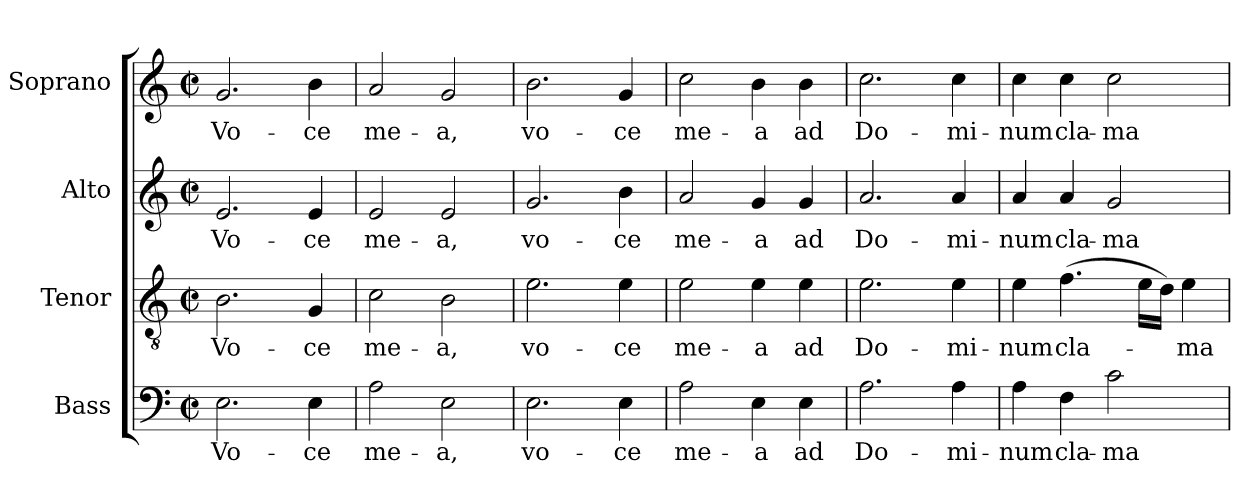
**kern	**text	**kern	**text	**kern	**text	**kern	**text
*part4	*part4	*part3	*part3	*part2	*part2	*part1	*part1
*staff4	*staff4	*staff3	*staff3	*staff2	*staff2	*staff1	*staff1
*I"Bass	*	*I"Tenor	*	*I"Alto	*	*I"Soprano	*
*I'B.	*	*I'T.	*	*I'A.	*	*I'S.	*
!!LO:PB:g=z
*clefF4	*	*clefGv2	*	*clefG2	*	*clefG2	*
*	*	*ITrd7c12	*	*	*	*	*
*k[]	*	*k[]	*	*k[]	*	*k[]	*
*C:	*	*C:	*	*C:	*	*C:	*
*M2/2	*	*M2/2	*	*M2/2	*	*M2/2	*
*met(c|)	*	*met(c|)	*	*met(c|)	*	*met(c|)	*
=1	=1	=1	=1	=1	=1	=1	=1
!	!LO:LY:b:color=#000000	!	!	!	!	!	!
!	!	!	!LO:LY:b:color=#000000	!	!	!	!
!	!	!	!	!	!LO:LY:b:color=#000000	!	!
!	!	!	!	!	!	!	!LO:LY:b:color=#000000
2.Ei\	Vo-	2.BBi\	Vo-	2.ei/	Vo-	2.gi/	Vo-
!	!LO:LY:b:color=#000000	!	!	!	!	!	!
!	!	!	!LO:LY:b:color=#000000	!	!	!	!
!	!	!	!	!	!LO:LY:b:color=#000000	!	!
!	!	!	!	!	!	!	!LO:LY:b:color=#000000
4Ei\	-ce	4GGi/	-ce	4ei/	-ce	4bi\	-ce
=2	=2	=2	=2	=2	=2	=2	=2
!	!LO:LY:b:color=#000000	!	!	!	!	!	!
!	!	!	!LO:LY:b:color=#000000	!	!	!	!
!	!	!	!	!	!LO:LY:b:color=#000000	!	!
!	!	!	!	!	!	!	!LO:LY:b:color=#000000
2Ai\	me-	2Ci\	me-	2ei/	me-	2ai/	me-
!	!LO:LY:b:color=#000000	!	!	!	!	!	!
!	!	!	!LO:LY:b:color=#000000	!	!	!	!
!	!	!	!	!	!LO:LY:b:color=#000000	!	!
!	!	!	!	!	!	!	!LO:LY:b:color=#000000
2Ei\	-a,	2BBi\	-a,	2ei/	-a,	2gi/	-a,
=3	=3	=3	=3	=3	=3	=3	=3
!	!LO:LY:b:color=#000000	!	!	!	!	!	!
!	!	!	!LO:LY:b:color=#000000	!	!	!	!
!	!	!	!	!	!LO:LY:b:color=#000000	!	!
!	!	!	!	!	!	!	!LO:LY:b:color=#000000
2.Ei\	vo-	2.Ei\	vo-	2.gi/	vo-	2.bi\	vo-
!	!LO:LY:b:color=#000000	!	!	!	!	!	!
!	!	!	!LO:LY:b:color=#000000	!	!	!	!
!	!	!	!	!	!LO:LY:b:color=#000000	!	!
!	!	!	!	!	!	!	!LO:LY:b:color=#000000
4Ei\	-ce	4Ei\	-ce	4bi\	-ce	4gi/	-ce
=4	=4	=4	=4	=4	=4	=4	=4
!	!LO:LY:b:color=#000000	!	!	!	!	!	!
!	!	!	!LO:LY:b:color=#000000	!	!	!	!
!	!	!	!	!	!LO:LY:b:color=#000000	!	!
!	!	!	!	!	!	!	!LO:LY:b:color=#000000
2Ai\	me-	2Ei\	me-	2ai/	me-	2cci\	me-
!	!LO:LY:b:color=#000000	!	!	!	!	!	!
!	!	!	!LO:LY:b:color=#000000	!	!	!	!
!	!	!	!	!	!LO:LY:b:color=#000000	!	!
!	!	!	!	!	!	!	!LO:LY:b:color=#000000
4Ei\	-a	4Ei\	-a	4gi/	-a	4bi\	-a
!	!LO:LY:b:color=#000000	!	!	!	!	!	!
!	!	!	!LO:LY:b:color=#000000	!	!	!	!
!	!	!	!	!	!LO:LY:b:color=#000000	!	!
!	!	!	!	!	!	!	!LO:LY:b:color=#000000
4Ei\	ad	4Ei\	ad	4gi/	ad	4bi\	ad
=5	=5	=5	=5	=5	=5	=5	=5
!	!LO:LY:b:color=#000000	!	!	!	!	!	!
!	!	!	!LO:LY:b:color=#000000	!	!	!	!
!	!	!	!	!	!LO:LY:b:color=#000000	!	!
!	!	!	!	!	!	!	!LO:LY:b:color=#000000
2.Ai\	Do-	2.Ei\	Do-	2.ai/	Do-	2.cci\	Do-
!	!LO:LY:b:color=#000000	!	!	!	!	!	!
!	!	!	!LO:LY:b:color=#000000	!	!	!	!
!	!	!	!	!	!LO:LY:b:color=#000000	!	!
!	!	!	!	!	!	!	!LO:LY:b:color=#000000
4Ai\	-mi-	4Ei\	-mi-	4ai/	-mi-	4cci\	-mi-
=6	=6	=6	=6	=6	=6	=6	=6
!	!LO:LY:b:color=#000000	!	!	!	!	!	!
!	!	!	!LO:LY:b:color=#000000	!	!	!	!
!	!	!	!	!	!LO:LY:b:color=#000000	!	!
!	!	!	!	!	!	!	!LO:LY:b:color=#000000
4Ai\	-num	4Ei\	-num	4ai/	-num	4cci\	-num
!	!LO:LY:b:color=#000000	!	!	!	!	!	!
!	!	!	!LO:LY:b:color=#000000	!	!	!	!
!	!	!	!	!	!LO:LY:b:color=#000000	!	!
!	!	!	!	!	!	!	!LO:LY:b:color=#000000
4Fi\	cla-	(4.Fi\	cla-	4ai/	cla-	4cci\	cla-
!	!LO:LY:b:color=#000000	!	!	!	!	!	!
!	!	!	!	!	!LO:LY:b:color=#000000	!	!
!	!	!	!	!	!	!	!LO:LY:b:color=#000000
2ci\	-ma-	.	.	2gi/	-ma-	2cci\	-ma-
.	.	16Ei\LL	.	.	.	.	.
.	.	16Di\JJ)	.	.	.	.	.
!	!	!	!LO:LY:b:color=#000000	!	!	!	!
.	.	4Ei\	-ma-	.	.	.	.
=	=	=	=	=	=	=	=
*-	*-	*-	*-	*-	*-	*-	*-
